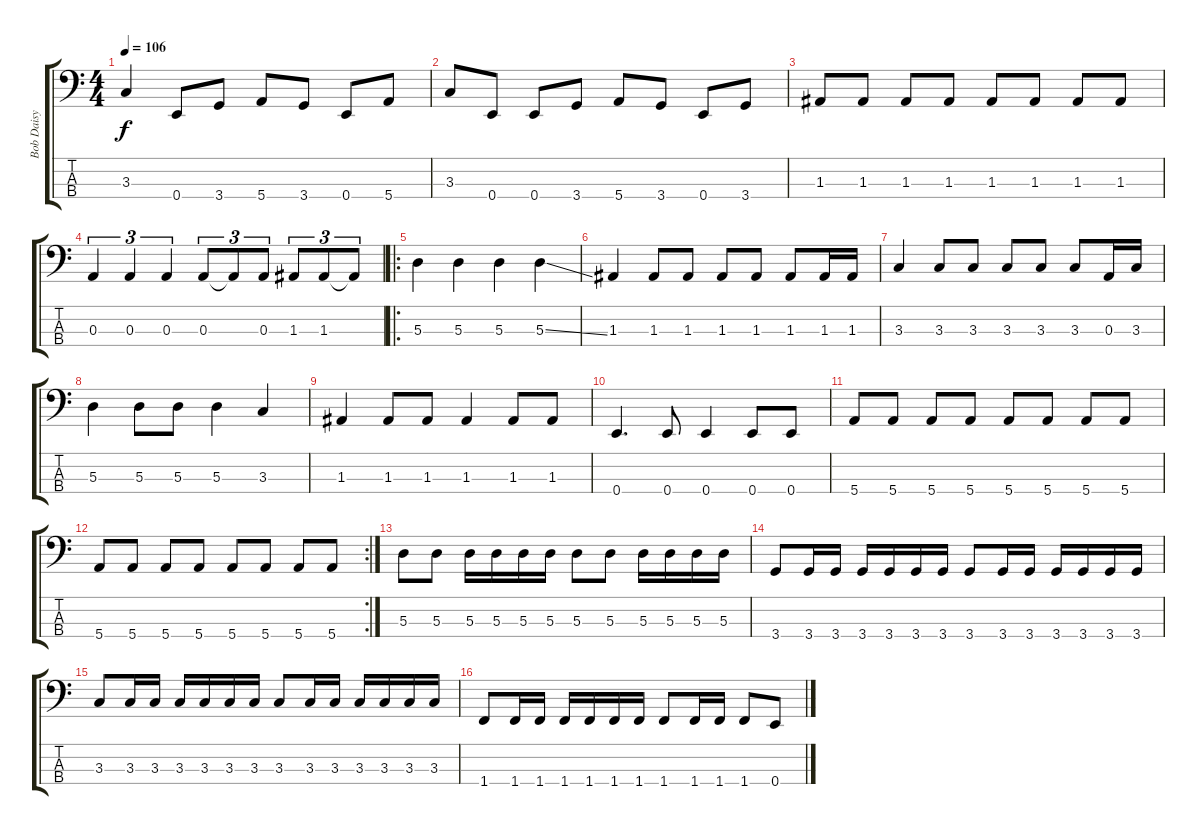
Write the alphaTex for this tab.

\track ("Bob Daisy" "Bob Daisy") {instrument electricbassfinger}
\staff {score tabs}
\tuning (G2 D2 A1 E1) {hide}
\ts (4 4)
\tempo 106
\clef f4
\ks c
3.3.4{dy f} 0.4.8 3.4.8 5.4.8 3.4.8 0.4.8 5.4.8 |
3.3.8 0.4.8 0.4.8 3.4.8 5.4.8 3.4.8 0.4.8 3.4.8 |
1.3.8 1.3.8 1.3.8 1.3.8 1.3.8 1.3.8 1.3.8 1.3.8 |
0.3.4{tu (3 2)} 0.3.4{tu (3 2)} 0.3.4{tu (3 2)} 0.3.8{tu (3 2)} 0.3{t}.8{tu (3 2)} 0.3.8{tu (3 2)} 1.3.8{tu (3 2)} 1.3.8{tu (3 2)} 1.3{t}.8{tu (3 2)} |
\ro
5.3.4 5.3.4 5.3.4 5.3{ss}.4 |
1.3.4 1.3.8 1.3.8 1.3.8 1.3.8 1.3.8 1.3.16 1.3.16 |
3.3.4 3.3.8 3.3.8 3.3.8 3.3.8 3.3.8 0.3.16 3.3.16 |
5.3.4 5.3.8 5.3.8 5.3.4 3.3.4 |
1.3.4 1.3.8 1.3.8 1.3.4 1.3.8 1.3.8 |
0.4.4{d} 0.4.8 0.4.4 0.4.8 0.4.8 |
5.4.8 5.4.8 5.4.8 5.4.8 5.4.8 5.4.8 5.4.8 5.4.8 |
\rc 2
5.4.8 5.4.8 5.4.8 5.4.8 5.4.8 5.4.8 5.4.8 5.4.8 |
5.3.8 5.3.8 5.3.16 5.3.16 5.3.16 5.3.16 5.3.8 5.3.8 5.3.16 5.3.16 5.3.16 5.3.16 |
3.4.8 3.4.16 3.4.16 3.4.16 3.4.16 3.4.16 3.4.16 3.4.8 3.4.16 3.4.16 3.4.16 3.4.16 3.4.16 3.4.16 |
3.3.8 3.3.16 3.3.16 3.3.16 3.3.16 3.3.16 3.3.16 3.3.8 3.3.16 3.3.16 3.3.16 3.3.16 3.3.16 3.3.16 |
1.4.8 1.4.16 1.4.16 1.4.16 1.4.16 1.4.16 1.4.16 1.4.8 1.4.16 1.4.16 1.4.8 0.4.8
